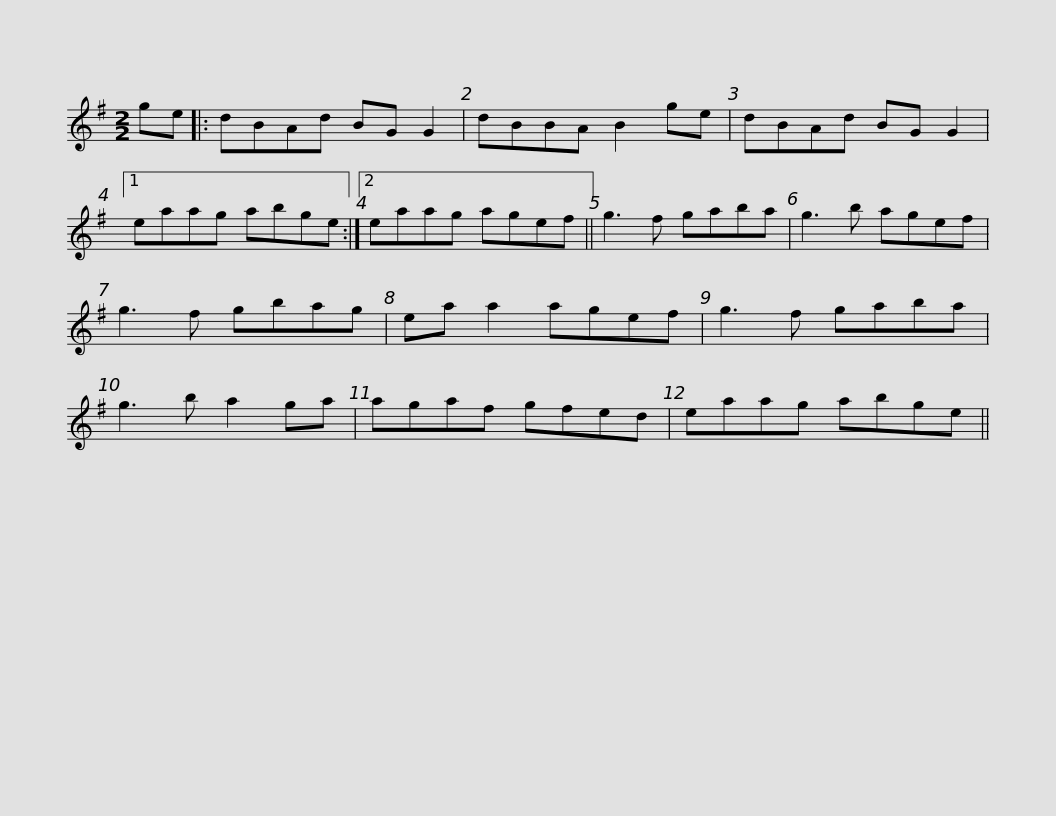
X:1
L:1/8
M:2/2
I:linebreak $
K:G
V:1 treble
V:1
 ge |: dBAd BG G2 | dBBA B2 ge | dBAd BG G2 |1 eaag abge :|2 %5
 eaag agef ||$ g3 f gaba | g3 b agef | g3 f gbag | ea a2 agef | %10
 g3 f gaba | g3 b a2 ga |$ agaf gfed | eaag abge || %14
